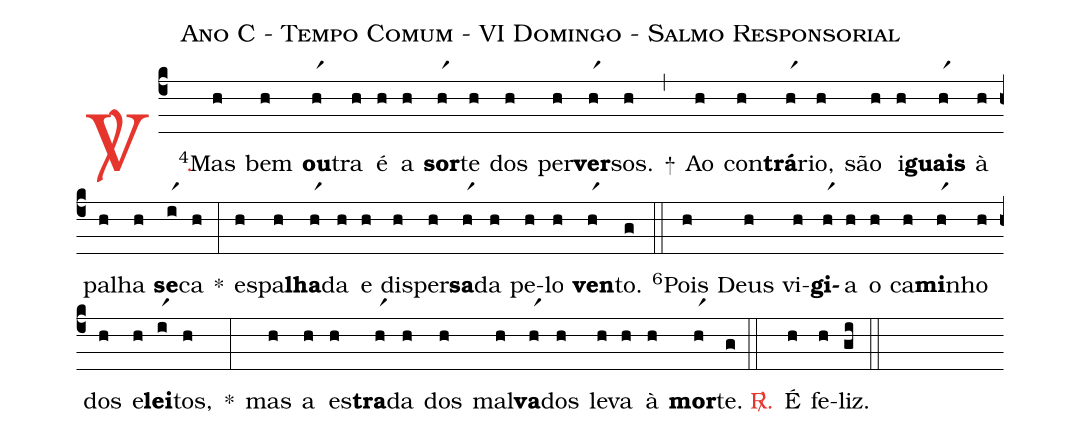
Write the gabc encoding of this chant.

name: Ano C - Tempo Comum - VI Domingo - Salmo Responsorial;
%%
(c4)

<c><sp>V/</sp>.</c>() <v>\VSup{4}</v>Mas(h) bem(h) <b>ou</b>(hr1)tra(h) é(h) a(h) <b>sor</b>(hr1)te(h) dos(h) per(h)<b>ver</b>(hr1)sos.(h) +(,)
Ao(h) con(h)<b>trá</b>(hr1)rio,(h) são(h) i(h)<b>guais</b>(hr1) à(h) pa(h)lha(h) <b>se</b>(ir1)ca(h) *(:)
es(h)pa(h)<b>lha</b>(hr1)da(h) e(h) dis(h)per(h)<b>sa</b>(hr1)da(h) pe(h)lo(h) <b>ven</b>(hr1)to.(g)

(::)

<v>\VSup{6}</v>Pois(h) Deus(h) vi(h)<b>gi</b>(hr1)a(h) o(h) ca(h)<b>mi</b>(hr1)nho(h) dos(h) e(h)<b>lei</b>(ir1)tos,(h) *(:)
mas(h) a(h) es(h)<b>tra</b>(hr1)da(h) dos(h) mal(h)<b>va</b>(hr1)dos(h) le(h)va(h) à(h) <b>mor</b>(hr1)te.(g)

(::)

<c><sp>R/</sp>.</c>() É(h) fe(h)liz.(gi)

(::)
